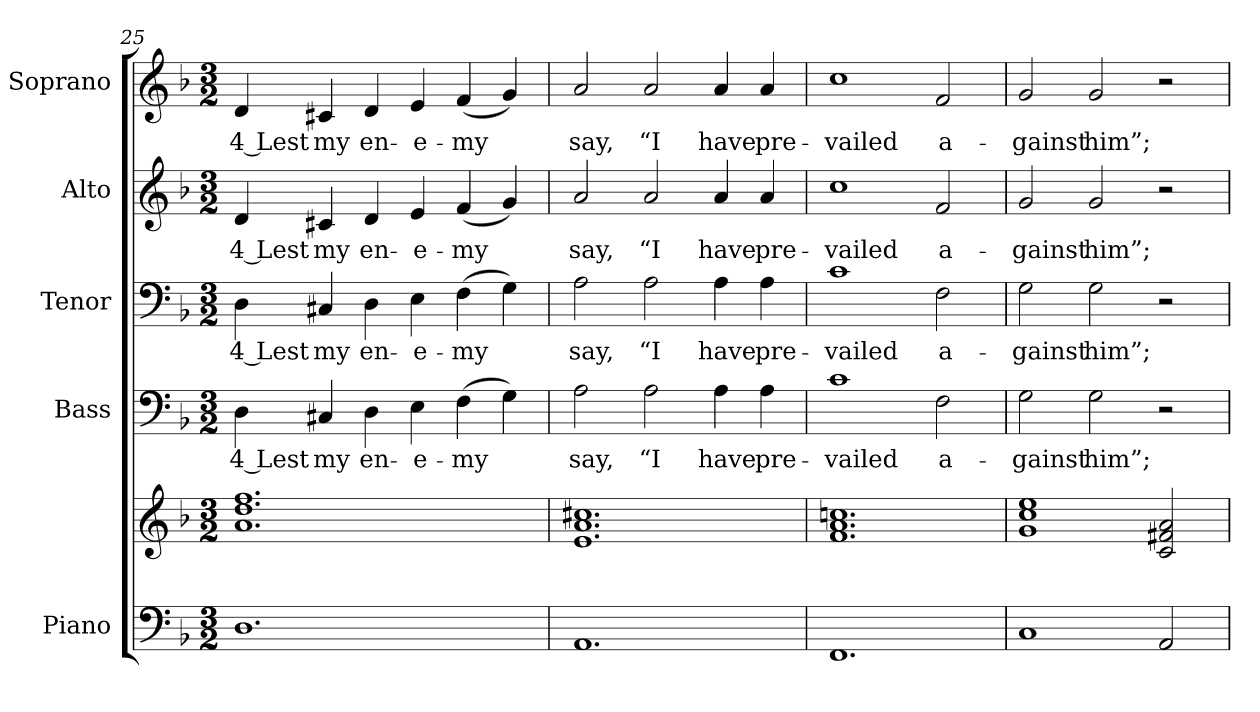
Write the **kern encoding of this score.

**kern	**kern	**kern	**text	**kern	**text	**kern	**text	**kern	**text
*part5	*part5	*part4	*part4	*part3	*part3	*part2	*part2	*part1	*part1
*staff6	*staff5	*staff4	*staff4	*staff3	*staff3	*staff2	*staff2	*staff1	*staff1
*I"Piano	*	*I"Bass	*	*I"Tenor	*	*I"Alto	*	*I"Soprano	*
*I'Pno.	*	*I'B.	*	*I'T.	*	*I'A.	*	*I'S.	*
!!LO:PB:g=z
*clefF4	*clefG2	*clefF4	*	*clefF4	*	*clefG2	*	*clefG2	*
*k[b-]	*k[b-]	*k[b-]	*	*k[b-]	*	*k[b-]	*	*k[b-]	*
*F:	*F:	*F:	*	*F:	*	*F:	*	*F:	*
*M3/2	*M3/2	*M3/2	*	*M3/2	*	*M3/2	*	*M3/2	*
=25	=25	=25	=25	=25	=25	=25	=25	=25	=25
!	!	!	!LO:LY:b:color=#000000	!	!	!	!	!	!
!	!	!	!	!	!LO:LY:b:color=#000000	!	!	!	!
!	!	!	!	!	!	!	!LO:LY:b:color=#000000	!	!
!	!	!	!	!	!	!	!	!	!LO:LY:b:color=#000000
1.Di	1.ai 1.ddi 1.ffi	4Di\	4 Lest	4Di\	4 Lest	4di/	4 Lest	4di/	4 Lest
!	!	!	!LO:LY:b:color=#000000	!	!	!	!	!	!
!	!	!	!	!	!LO:LY:b:color=#000000	!	!	!	!
!	!	!	!	!	!	!	!LO:LY:b:color=#000000	!	!
!	!	!	!	!	!	!	!	!	!LO:LY:b:color=#000000
.	.	4C#Xi/	my	4C#Xi/	my	4c#Xi/	my	4c#Xi/	my
!	!	!	!LO:LY:b:color=#000000	!	!	!	!	!	!
!	!	!	!	!	!LO:LY:b:color=#000000	!	!	!	!
!	!	!	!	!	!	!	!LO:LY:b:color=#000000	!	!
!	!	!	!	!	!	!	!	!	!LO:LY:b:color=#000000
.	.	4Di\	en-	4Di\	en-	4di/	en-	4di/	en-
!	!	!	!LO:LY:b:color=#000000	!	!	!	!	!	!
!	!	!	!	!	!LO:LY:b:color=#000000	!	!	!	!
!	!	!	!	!	!	!	!LO:LY:b:color=#000000	!	!
!	!	!	!	!	!	!	!	!	!LO:LY:b:color=#000000
.	.	4Ei\	-e-	4Ei\	-e-	4ei/	-e-	4ei/	-e-
!	!	!	!LO:LY:b:color=#000000	!	!	!	!	!	!
!	!	!	!	!	!LO:LY:b:color=#000000	!	!	!	!
!	!	!	!	!	!	!	!LO:LY:b:color=#000000	!	!
!	!	!	!	!	!	!	!	!	!LO:LY:b:color=#000000
.	.	(4Fi\	-my	(4Fi\	-my	(4fi/	-my	(4fi/	-my
.	.	4Gi\)	.	4Gi\)	.	4gi/)	.	4gi/)	.
=26	=26	=26	=26	=26	=26	=26	=26	=26	=26
!	!	!	!LO:LY:b:color=#000000	!	!	!	!	!	!
!	!	!	!	!	!LO:LY:b:color=#000000	!	!	!	!
!	!	!	!	!	!	!	!LO:LY:b:color=#000000	!	!
!	!	!	!	!	!	!	!	!	!LO:LY:b:color=#000000
1.AAi	1.ei 1.ai 1.cc#Xi	2Ai\	say,	2Ai\	say,	2ai/	say,	2ai/	say,
!	!	!	!LO:LY:b:color=#000000	!	!	!	!	!	!
!	!	!	!	!	!LO:LY:b:color=#000000	!	!	!	!
!	!	!	!	!	!	!	!LO:LY:b:color=#000000	!	!
!	!	!	!	!	!	!	!	!	!LO:LY:b:color=#000000
.	.	2Ai\	“I	2Ai\	“I	2ai/	“I	2ai/	“I
!	!	!	!LO:LY:b:color=#000000	!	!	!	!	!	!
!	!	!	!	!	!LO:LY:b:color=#000000	!	!	!	!
!	!	!	!	!	!	!	!LO:LY:b:color=#000000	!	!
!	!	!	!	!	!	!	!	!	!LO:LY:b:color=#000000
.	.	4Ai\	have	4Ai\	have	4ai/	have	4ai/	have
!	!	!	!LO:LY:b:color=#000000	!	!	!	!	!	!
!	!	!	!	!	!LO:LY:b:color=#000000	!	!	!	!
!	!	!	!	!	!	!	!LO:LY:b:color=#000000	!	!
!	!	!	!	!	!	!	!	!	!LO:LY:b:color=#000000
.	.	4Ai\	pre-	4Ai\	pre-	4ai/	pre-	4ai/	pre-
=27	=27	=27	=27	=27	=27	=27	=27	=27	=27
!	!	!	!LO:LY:b:color=#000000	!	!	!	!	!	!
!	!	!	!	!	!LO:LY:b:color=#000000	!	!	!	!
!	!	!	!	!	!	!	!LO:LY:b:color=#000000	!	!
!	!	!	!	!	!	!	!	!	!LO:LY:b:color=#000000
1.FFi	1.fi 1.ai 1.ccni	1ci	-vailed	1ci	-vailed	1cci	-vailed	1cci	-vailed
!	!	!	!LO:LY:b:color=#000000	!	!	!	!	!	!
!	!	!	!	!	!LO:LY:b:color=#000000	!	!	!	!
!	!	!	!	!	!	!	!LO:LY:b:color=#000000	!	!
!	!	!	!	!	!	!	!	!	!LO:LY:b:color=#000000
.	.	2Fi\	a-	2Fi\	a-	2fi/	a-	2fi/	a-
!!LO:PB:g=z
=28	=28	=28	=28	=28	=28	=28	=28	=28	=28
!	!	!	!LO:LY:b:color=#000000	!	!	!	!	!	!
!	!	!	!	!	!LO:LY:b:color=#000000	!	!	!	!
!	!	!	!	!	!	!	!LO:LY:b:color=#000000	!	!
!	!	!	!	!	!	!	!	!	!LO:LY:b:color=#000000
1Ci	1gi 1cci 1eei	2Gi\	-gainst	2Gi\	-gainst	2gi/	-gainst	2gi/	-gainst
!	!	!	!LO:LY:b:color=#000000	!	!	!	!	!	!
!	!	!	!	!	!LO:LY:b:color=#000000	!	!	!	!
!	!	!	!	!	!	!	!LO:LY:b:color=#000000	!	!
!	!	!	!	!	!	!	!	!	!LO:LY:b:color=#000000
.	.	2Gi\	him”;	2Gi\	him”;	2gi/	him”;	2gi/	him”;
2AAi/	2ci/ 2f#Xi 2ai	2r	.	2r	.	2r	.	2r	.
=	=	=	=	=	=	=	=	=	=
*-	*-	*-	*-	*-	*-	*-	*-	*-	*-
